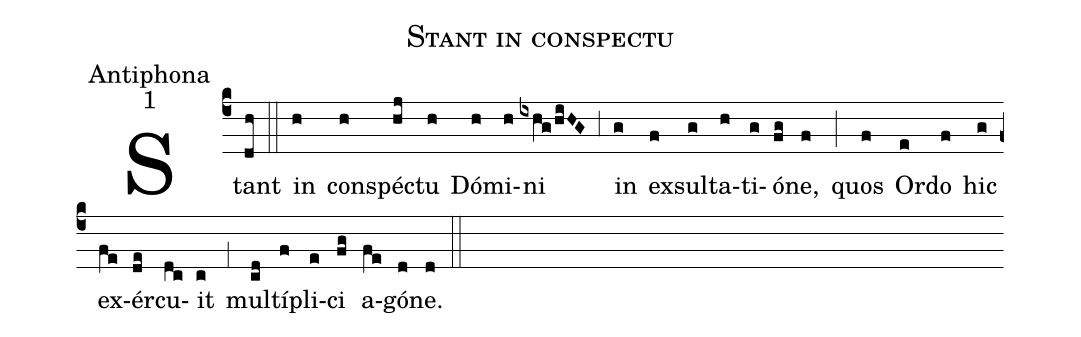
name:Stant in conspectu;
office-part:Antiphona;
mode:1;
%%
(c4) Stant(dh) (::) in(h) con(h)spé(hj)ctu(h) Dó(h)mi(h)ni(ixhg/hiHG) (;3) in(g) ex(f)sul(g)ta(h)ti(g)ó(fg)ne,(f) (;) quos(f) Or(e)do(f) hic(g) ex(fe)ér(de)cu(dc)it(c) (;1) mul(cd)tí(f)pli(e)ci(fg) a(fe)gó(d)ne.(d) (::)
